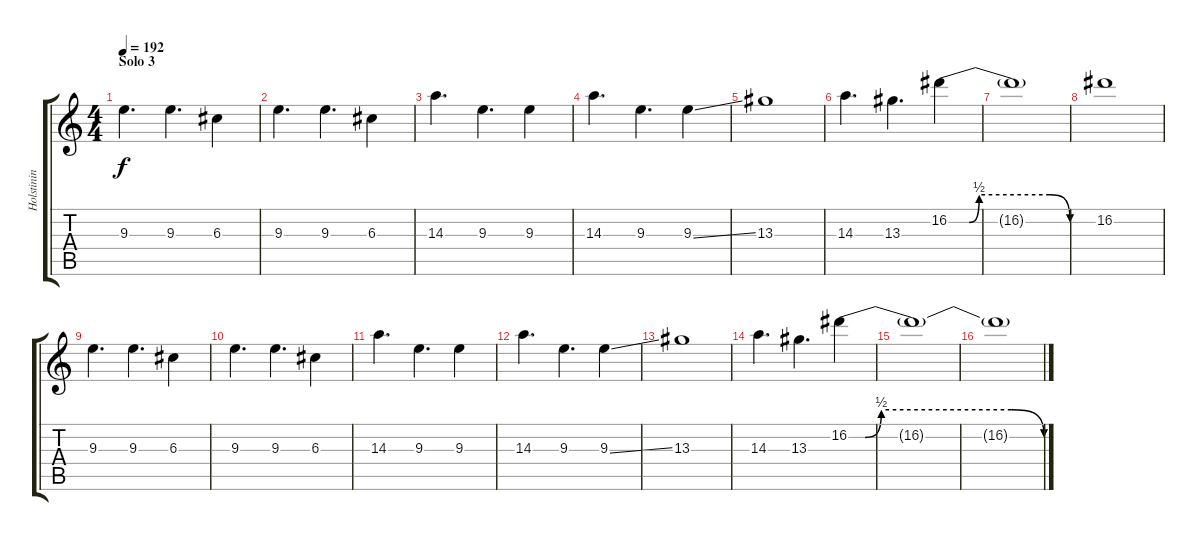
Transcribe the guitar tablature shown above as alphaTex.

\track ("Holstinin 2" "Holstinin ") {instrument overdrivenguitar}
\staff {score tabs}
\tuning (E4 B3 G3 D3 A2 E2) {hide}
\ts (4 4)
\section ("" "Solo 3")
\tempo 192
\clef g2
\ks c
9.3.4{d dy f volume 10 balance 4} 9.3.4{d} 6.3.4 |
9.3.4{d} 9.3.4{d} 6.3.4 |
14.3.4{d} 9.3.4{d} 9.3.4 |
14.3.4{d} 9.3.4{d} 9.3{ss}.4 |
13.3.1 |
14.3.4{d} 13.3.4{d} 16.2{be (custom 0 0 10 0 15 2 50 2 60 0)}.4 |
16.2{t}.1 |
16.2.1 |
9.3.4{d} 9.3.4{d} 6.3.4 |
9.3.4{d} 9.3.4{d} 6.3.4 |
14.3.4{d} 9.3.4{d} 9.3.4 |
14.3.4{d} 9.3.4{d} 9.3{ss}.4 |
13.3.1 |
14.3.4{d} 13.3.4{d} 16.2{be (custom 0 0 5 0 10 2 50 2 60 0)}.4 |
16.2{t}.1 |
16.2{t}.1
